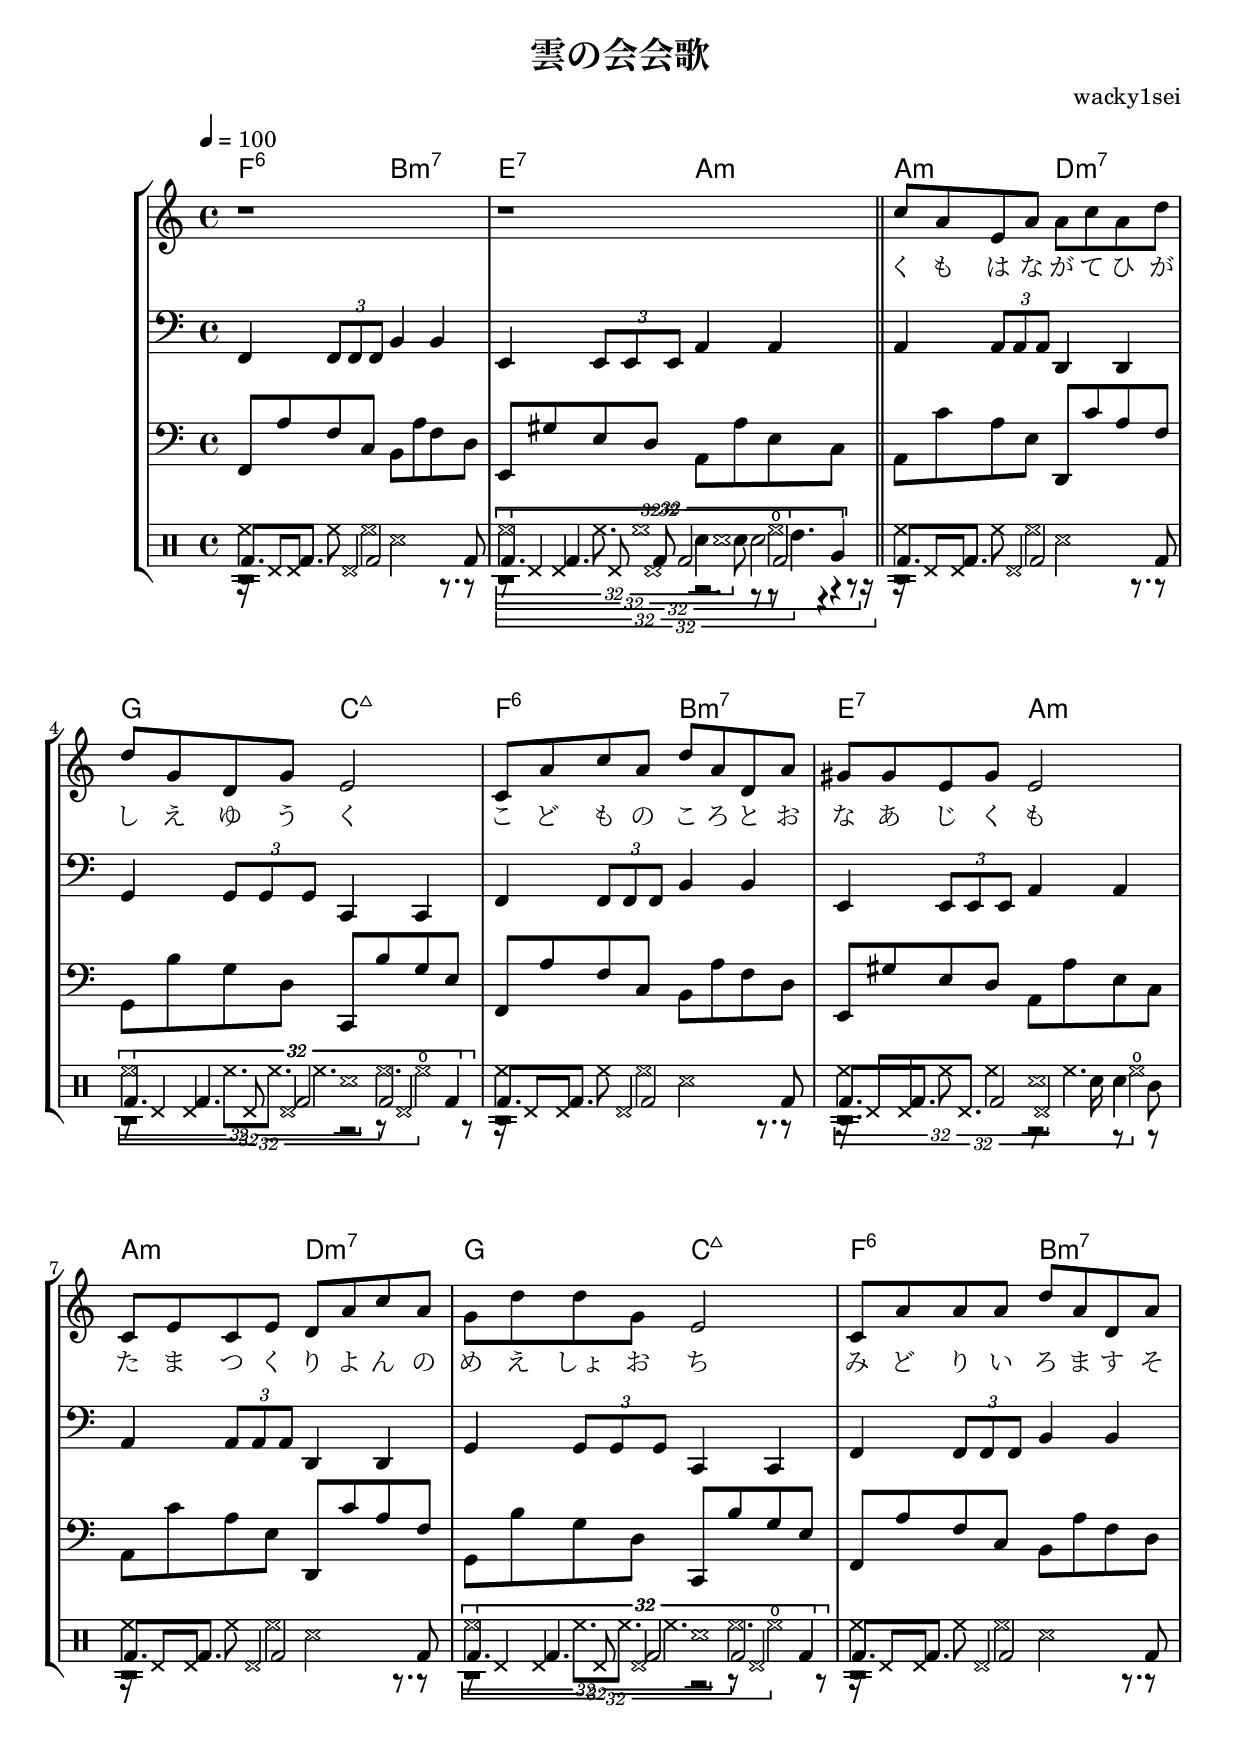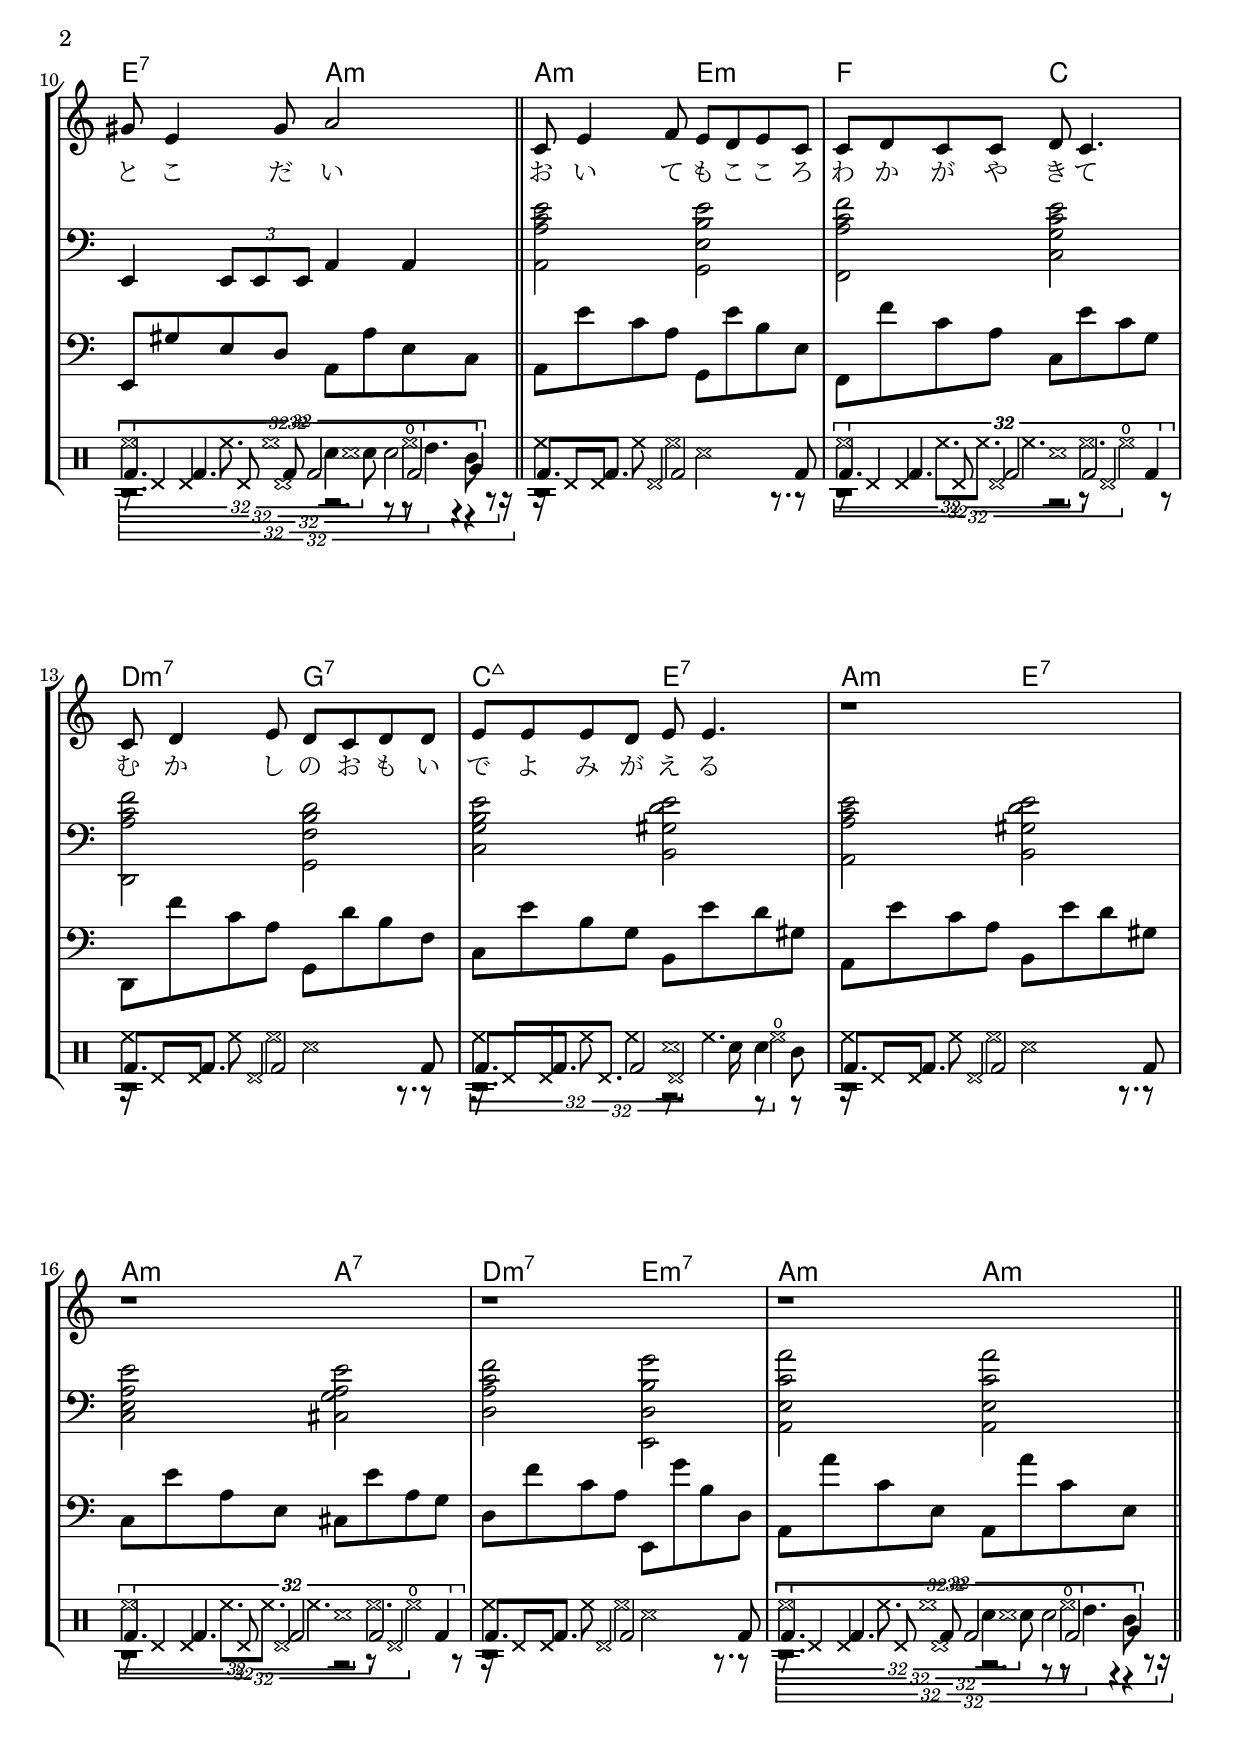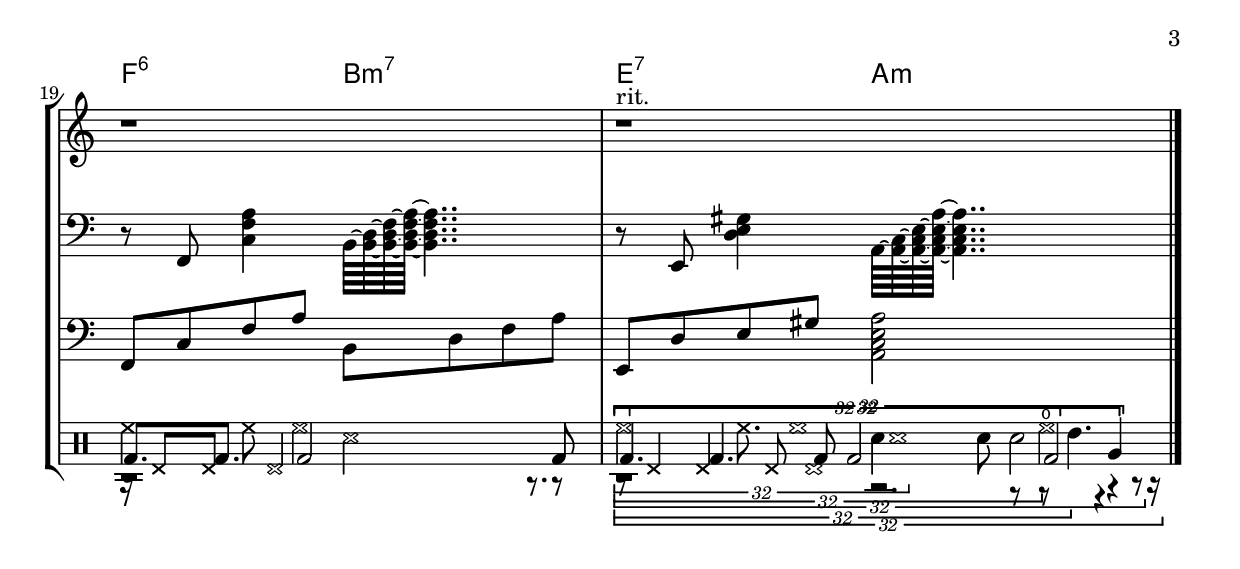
\version "2.12.1"

\header {
	title = \markup {雲の会会歌}
	composer = \markup \center-column {wacky1sei}
}

harmony = \chordmode {
	f2:6 b:m7 e:7 a:m 

	a:m d:min7 g c:maj7 f:6 b:m7 e:7 a:m a:m d:min7 g c:maj7 f:6 b:m7 e:7 a:m 

	a:m e:m f c d:min7 g:7 c:maj7 e:7 a:m e:7 a:m a:7 d:min7 e:min7 a:m a:m 

	f:6 b:m7 e:7 a:m 
}

melody = {
	\key c \major
	\tempo 4 = 100
	r1 | r1   
	\set Staff.midiInstrument = #"fss0.42"
	\set Staff.midiMinimumVolume = #0.7
	\set Staff.midiMaximumVolume = #0.9
	c''8  a'8  e'8  a'8  a'8  c''8  a'8  d''8 
	d''8  g'8  d'8  g'8  e'2 
	c'8  a'8  c''8  a'8  d''8  a'8  d'8  a'8 
	gis'8  gis'8  e'8  gis'8  e'2 
	c'8  e'8  c'8  e'8  d'8  a'8  c''8  a'8 
	g'8  d''8  d''8  g'8  e'2 
	c'8  a'8  a'8  a'8  d''8  a'8  d'8  a'8 
	gis'8  e'4  gis'8  a'2
	\set Staff.midiInstrument = #"fss0.42"
	\set Staff.midiMinimumVolume = #0.7
	\set Staff.midiMaximumVolume = #0.9
	c'8  e'4  f'8  e'8  d'8  e'8  c'8 
	c'8  d'8  c'8  c'8  d'8  c'4. 
	c'8  d'4  e'8  d'8  c'8  d'8  d'8 
	e'8  e'8  e'8  d'8  e'8  e'4.
	r1 r1 r1 r1 	r1 | r1^"rit." \bar "|."
}

words = \lyricmode {
	
	く  も  は  な  が  て  ひ  が  し  え  ゆ  う  く  こ  ど  も  の  こ  ろ  と  お  な  あ  じ  く  も  た  ま  つ  く  り  よ  ん  の  め  え  しょ  お  ち  み  ど  り  い  ろ  ま  す  そ  と  こ  だ  い  
	お  い  て  も  こ  こ  ろ  わ  か  が  や  き  て  む  か  し  の  お  も  い  で  よ  み  が  え  る  
	
}

tempochange = {
	\tempo 4 = 100
	r1 | r1 \bar "||"
	\tempo 4 = 100
	r1 | r1 | r1 | r1 | r1 | r1 | r1 | r1 \bar "||"
	\tempo 4 = 100
	r1 | r1 | r1 | r1 | r1 | r1 | r1 | r1 \bar "||"
	\tempo 4 = 100
	r1 | \tempo 4 = 75 r2 \tempo 4 = 66 r2 \bar "|."
}

mainacc = {
	\clef bass
	\set Staff.midiInstrument = #"String Ensemble 1"
	\set Staff.midiMinimumVolume = #0.3
	\set Staff.midiMaximumVolume = #0.6
	\key c \major
	\tempo 4 = 100
	f,4 \tuplet 3/2 { f,8 f,8 f,8 }
	b,4 b,4
	e,4 \tuplet 3/2 { e,8 e,8 e,8 }
	a,4 a,4
	\bar "||"

	\set Staff.midiInstrument = #"String Ensemble 1"
	\set Staff.midiMinimumVolume = #0.3
	\set Staff.midiMaximumVolume = #0.6
	a,4 \tuplet 3/2 { a,8 a,8 a,8 }
	d,4 d,4
	g,4 \tuplet 3/2 { g,8 g,8 g,8 }
	c,4 c,4
	f,4 \tuplet 3/2 { f,8 f,8 f,8 }
	b,4 b,4
	e,4 \tuplet 3/2 { e,8 e,8 e,8 }
	a,4 a,4
	a,4 \tuplet 3/2 { a,8 a,8 a,8 }
	d,4 d,4
	g,4 \tuplet 3/2 { g,8 g,8 g,8 }
	c,4 c,4
	f,4 \tuplet 3/2 { f,8 f,8 f,8 }
	b,4 b,4
	e,4 \tuplet 3/2 { e,8 e,8 e,8 }
	a,4 a,4
	\bar "||"

	\set Staff.midiInstrument = #"String Ensemble 1"
	\set Staff.midiMinimumVolume = #0.3
	\set Staff.midiMaximumVolume = #0.6
	<a, a c' e'>2
	<g, e b e'>2
	<f, a c' f'>2
	<c g c' e'>2
	<d, a c' f'>2
	<g, f b d'>2
	<c g b e'>2
	<b, gis d' e'>2
	<a, a c' e'>2
	<b, gis d' e'>2
	<c e a e'>2
	<cis g a e'>2
	<d a c' f'>2
	<e, d b g'>2
	<a, e c' a'>2
	<a, e c' a'>2
	\bar "||"

	\set Staff.midiInstrument = #"Choir Aahs"
	\set Staff.midiMinimumVolume = #0.3
	\set Staff.midiMaximumVolume = #0.6
	r8 f,8 <c f a>4
	b,64~ <b,~ d~> <b,~ d~ f~> <b, d f a>~ <b, d f a>4..
	r8 e,8 <d e gis>4
	a,64~ <a,~ c~> <a,~ c~ e~> <a, c e a>~ <a, c e a>4..
	\bar "|."
}

subacc = {
	\clef bass
	\set Staff.midiInstrument = #"Pizzicato Strings"
	\set Staff.midiMinimumVolume = #0.3
	\set Staff.midiMaximumVolume = #0.6
	\key c \major
	\tempo 4 = 100
	f,8 a f c
	b,8 a f d
	e,8 gis e d
	a,8 a e c
	\bar "||"

	\set Staff.midiInstrument = #"Pizzicato Strings"
	\set Staff.midiMinimumVolume = #0.3
	\set Staff.midiMaximumVolume = #0.6
	a,8 c' a e
	d,8 c' a f
	g,8 b g d
	c,8 b g e
	f,8 a f c
	b,8 a f d
	e,8 gis e d
	a,8 a e c
	a,8 c' a e
	d,8 c' a f
	g,8 b g d
	c,8 b g e
	f,8 a f c
	b,8 a f d
	e,8 gis e d
	a,8 a e c
	\bar "||"

	\set Staff.midiInstrument = #"Pizzicato Strings"
	\set Staff.midiMinimumVolume = #0.3
	\set Staff.midiMaximumVolume = #0.6
	a,8 e' c' a
	g,8 e' b e
	f,8 f' c' a
	c8 e' c' g
	d,8 f' c' a
	g,8 d' b f
	c8 e' b g
	b,8 e' d' gis
	a,8 e' c' a
	b,8 e' d' gis
	c8 e' a e
	cis8 e' a g
	d8 f' c' a
	e,8 g' b d
	a,8 a' c' e
	a,8 a' c' e
	\bar "||"

	\set Staff.midiInstrument = #"Pizzicato Strings"
	\set Staff.midiMinimumVolume = #0.3
	\set Staff.midiMaximumVolume = #0.6
	f,8 c8 f8 a8
	b,8 d8 f8 a8
	e,8 d8 e8 gis8
	<a, c e a>2
	\bar "|."
}

percA = {
	\drummode {
	hh4 hh8 hh2 r8  |\times 16/32{ hh2 hh8. hh1 r4 r16 } \bar "||"
	hh4 hh8 hh2 r8  |\times 16/32{ hh2 hh8. hh8. hh4. hh2. } |hh4 hh8 hh2 r8  |hh4 hh8 hh4 hh4.  |hh4 hh8 hh2 r8  |\times 16/32{ hh2 hh8. hh8. hh4. hh2. } |hh4 hh8 hh2 r8  |\times 16/32{ hh2 hh8. hh1 r4 r16 } \bar "||"
	hh4 hh8 hh2 r8  |\times 16/32{ hh2 hh8. hh8. hh4. hh2. } |hh4 hh8 hh2 r8  |hh4 hh8 hh4 hh4.  |hh4 hh8 hh2 r8  |\times 16/32{ hh2 hh8. hh8. hh4. hh2. } |hh4 hh8 hh2 r8  |\times 16/32{ hh2 hh8. hh1 r4 r16 } \bar "||"
	hh4 hh8 hh2 r8  |\times 16/32{ hh2 hh8. hh1 r4 r16 } \bar "|."
	}
}

percB = {
	\drummode {
	r16 hhp8 hhp8 hhp2 r8.  |\times 16/32{ r8 hhp4 hhp4 hhp8 hhp1 r4 } \bar "||"
	r16 hhp8 hhp8 hhp2 r8.  |\times 16/32{ r8 hhp4 hhp4 hhp8 hhp2 r8 hhp2 r8 } |r16 hhp8 hhp8 hhp2 r8.  |r16 hhp8 hhp8 hhp8. hhp2  |r16 hhp8 hhp8 hhp2 r8.  |\times 16/32{ r8 hhp4 hhp4 hhp8 hhp2 r8 hhp2 r8 } |r16 hhp8 hhp8 hhp2 r8.  |\times 16/32{ r8 hhp4 hhp4 hhp8 hhp1 r4 } \bar "||"
	r16 hhp8 hhp8 hhp2 r8.  |\times 16/32{ r8 hhp4 hhp4 hhp8 hhp2 r8 hhp2 r8 } |r16 hhp8 hhp8 hhp2 r8.  |r16 hhp8 hhp8 hhp8. hhp2  |r16 hhp8 hhp8 hhp2 r8.  |\times 16/32{ r8 hhp4 hhp4 hhp8 hhp2 r8 hhp2 r8 } |r16 hhp8 hhp8 hhp2 r8.  |\times 16/32{ r8 hhp4 hhp4 hhp8 hhp1 r4 } \bar "||"
	r16 hhp8 hhp8 hhp2 r8.  |\times 16/32{ r8 hhp4 hhp4 hhp8 hhp1 r4 } \bar "|."
	}
}

percC = {
	\drummode {
	r1  |\times 16/32{ r1 r2 hho2 } \bar "||"
	r1  |\times 16/32{ r1 r2 hho2 } |r1  |\times 16/32{ r1 r2 hho2 } |r1  |\times 16/32{ r1 r2 hho2 } |r1  |\times 16/32{ r1 r2 hho2 } \bar "||"
	r1  |\times 16/32{ r1 r2 hho2 } |r1  |\times 16/32{ r1 r2 hho2 } |r1  |\times 16/32{ r1 r2 hho2 } |r1  |\times 16/32{ r1 r2 hho2 } \bar "||"
	r1  |\times 16/32{ r1 r2 hho2 } \bar "|."
	}
}

percD = {
	\drummode {
	bd8. bd8. bd2 bd8  |\times 16/32{ bd4. bd4. bd8 bd2 r8 bd2 } \bar "||"
	bd8. bd8. bd2 bd8  |\times 16/32{ bd4. bd4. bd2 bd2 bd4 } |bd8. bd8. bd2 bd8  |bd8. bd8. bd2 r8  |bd8. bd8. bd2 bd8  |\times 16/32{ bd4. bd4. bd2 bd2 bd4 } |bd8. bd8. bd2 bd8  |\times 16/32{ bd4. bd4. bd8 bd2 r8 bd2 } \bar "||"
	bd8. bd8. bd2 bd8  |\times 16/32{ bd4. bd4. bd2 bd2 bd4 } |bd8. bd8. bd2 bd8  |bd8. bd8. bd2 r8  |bd8. bd8. bd2 bd8  |\times 16/32{ bd4. bd4. bd2 bd2 bd4 } |bd8. bd8. bd2 bd8  |\times 16/32{ bd4. bd4. bd8 bd2 r8 bd2 } \bar "||"
	bd8. bd8. bd2 bd8  |\times 16/32{ bd4. bd4. bd8 bd2 r8 bd2 } \bar "|."
	}
}

percE = {
	\drummode {
	r2 ss2  |\times 16/32{ r1 ss1 } \bar "||"
	r2 ss2  |\times 16/32{ r1 ss1 } |r2 ss2  |\times 16/32{ r1 ss1 } |r2 ss2  |\times 16/32{ r1 ss1 } |r2 ss2  |\times 16/32{ r1 ss1 } \bar "||"
	r2 ss2  |\times 16/32{ r1 ss1 } |r2 ss2  |\times 16/32{ r1 ss1 } |r2 ss2  |\times 16/32{ r1 ss1 } |r2 ss2  |\times 16/32{ r1 ss1 } \bar "||"
	r2 ss2  |\times 16/32{ r1 ss1 } \bar "|."
	}
}

percF = {
	\drummode {
	r1 |\times 16/32{ r1 sn4 sn8 sn2 r8 } \bar "||"
	r1 |r1 |r1 |r2 r8. sn16 sn4  |r1 |r1 |r1 |\times 16/32{ r1 sn4 sn8 sn2 r8 } \bar "||"
	r1 |r1 |r1 |r2 r8. sn16 sn4  |r1 |r1 |r1 |\times 16/32{ r1 sn4 sn8 sn2 r8 } \bar "||"
	r1 |\times 16/32{ r1 sn4 sn8 sn2 r8 } \bar "|."
	}
}

percG = {
	\drummode {
	r1 |r1 \bar "||"
	r1 |r1 |r1 |r2. r8 tomml8  |r1 |r1 |r1 |r2. r8 tomml8  \bar "||"
	r1 |r1 |r1 |r2. r8 tomml8  |r1 |r1 |r1 |r2. r8 tomml8  \bar "||"
	r1 |r1 \bar "|."
	}
}

percH = {
	\drummode {
	r1 |\times 16/32{ r1 r2 r8 tommh4. } \bar "||"
	r1 |r1 |r1 |r1 |r1 |r1 |r1 |\times 16/32{ r1 r2 r8 tommh4. } \bar "||"
	r1 |r1 |r1 |r1 |r1 |r1 |r1 |\times 16/32{ r1 r2 r8 tommh4. } \bar "||"
	r1 |\times 16/32{ r1 r2 r8 tommh4. } \bar "|."
	}
}

percI = {
	\drummode {
	r1 |\times 16/32{ r1 r2. tomfh4 } \bar "||"
	r1 |r1 |r1 |r1 |r1 |r1 |r1 |\times 16/32{ r1 r2. tomfh4 } \bar "||"
	r1 |r1 |r1 |r1 |r1 |r1 |r1 |\times 16/32{ r1 r2. tomfh4 } \bar "||"
	r1 |\times 16/32{ r1 r2. tomfh4 } \bar "|."
	}
}

\score {
	<<
		\new StaffGroup <<
			\new ChordNames {\harmony}
			\new Voice = "melody" {\melody}
			\new Lyrics \lyricsto "melody" \words
			\new Staff = "mainacc" {\mainacc}
			\new Staff = "subacc" {\subacc}
			\new DrumStaff <<
				\new DrumVoice {\percA}
				\new DrumVoice {\percB}
				\new DrumVoice {\percC}
				\new DrumVoice {\percD}
				\new DrumVoice {\percE}
				\new DrumVoice {\percF}
				\new DrumVoice {\percG}
				\new DrumVoice {\percH}
				\new DrumVoice {\percI}
			>>
		>>
	>>
	\layout { }
}
